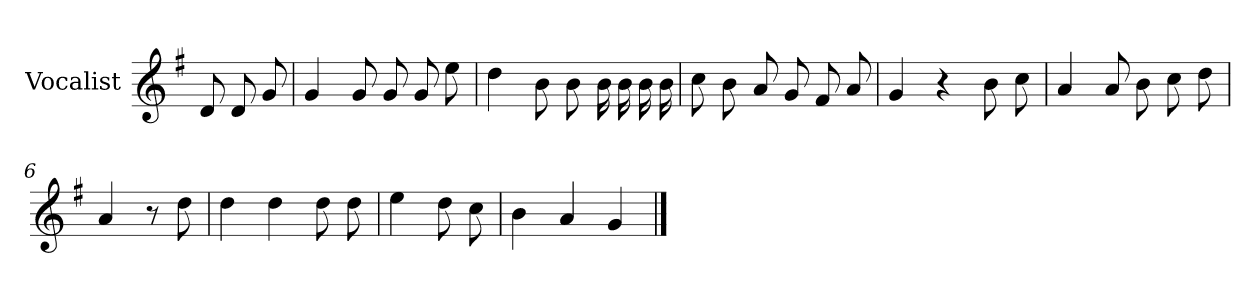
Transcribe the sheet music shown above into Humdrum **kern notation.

**kern
*part1
*staff1
*I"Vocalist
*k[f#]
*G:
=
8d
8d
8g
=1
4g
8g
8g
8g
8ee
=2
4dd
8b
8b
16b
16b
16b
16b
=3
8cc
8b
8a
8g
8f#
8a
=4
4g
4r
8b
8cc
=5
4a
8a
8b
8cc
8dd
=6
4a
8r
8dd
=7
4dd
4dd
8dd
8dd
=8
4ee
8dd
8cc
=9
4b
4a
4g
==
*-
